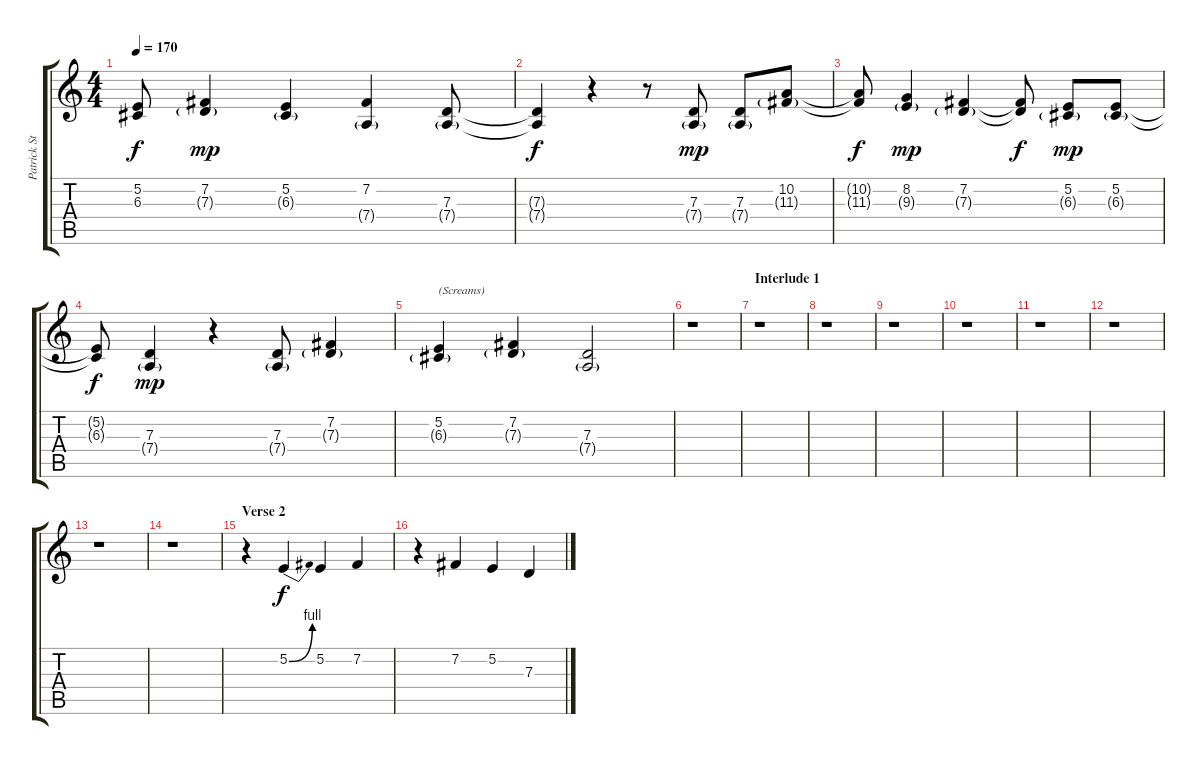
\track ("Patrick Stump (Lead Vocal and Harmonies)" "Patrick St") {instrument clarinet}
\staff {score tabs}
\tuning (E4 B3 G3 D3 A2 E2) {hide}
\ts (4 4)
\tempo 170
\clef g2
\ks c
(5.2{t} 6.3{t}).8{dy f} (7.2 7.3{g}).4{dy mp} (5.2 6.3{g}).4 (7.2 7.4{g}).4 (7.3 7.4{g}).8 |
(7.3{t} 7.4{t}).4{dy f} r.4 r.8 (7.3 7.4{g}).8{dy mp} (7.3 7.4{g}).8 (10.2 11.3{g}).8 |
(10.2{t} 11.3{t}).8{dy f} (8.2 9.3{g}).4{dy mp} (7.2 7.3{g}).4 (7.2{t} 7.3{t}).8{dy f} (5.2 6.3{g}).8{dy mp} (5.2 6.3{g}).8 |
(5.2{t} 6.3{t}).8{dy f} (7.3 7.4{g}).4{dy mp} r.4 (7.3 7.4{g}).8 (7.2 7.3{g}).4 |
(5.2 6.3{g}).4{txt "(Screams)"} (7.2 7.3{g}).4 (7.3 7.4{g}).2 |
r.1 |
\section ("" "Interlude 1")
r.1 |
r.1 |
r.1 |
r.1 |
r.1 |
r.1 |
r.1 |
r.1 |
\section ("" "Verse 2")
r.4 5.2{be (bend 0 0 60 4)}.4{dy f} 5.2.4 7.2.4 |
r.4 7.2.4 5.2.4 7.3.4
